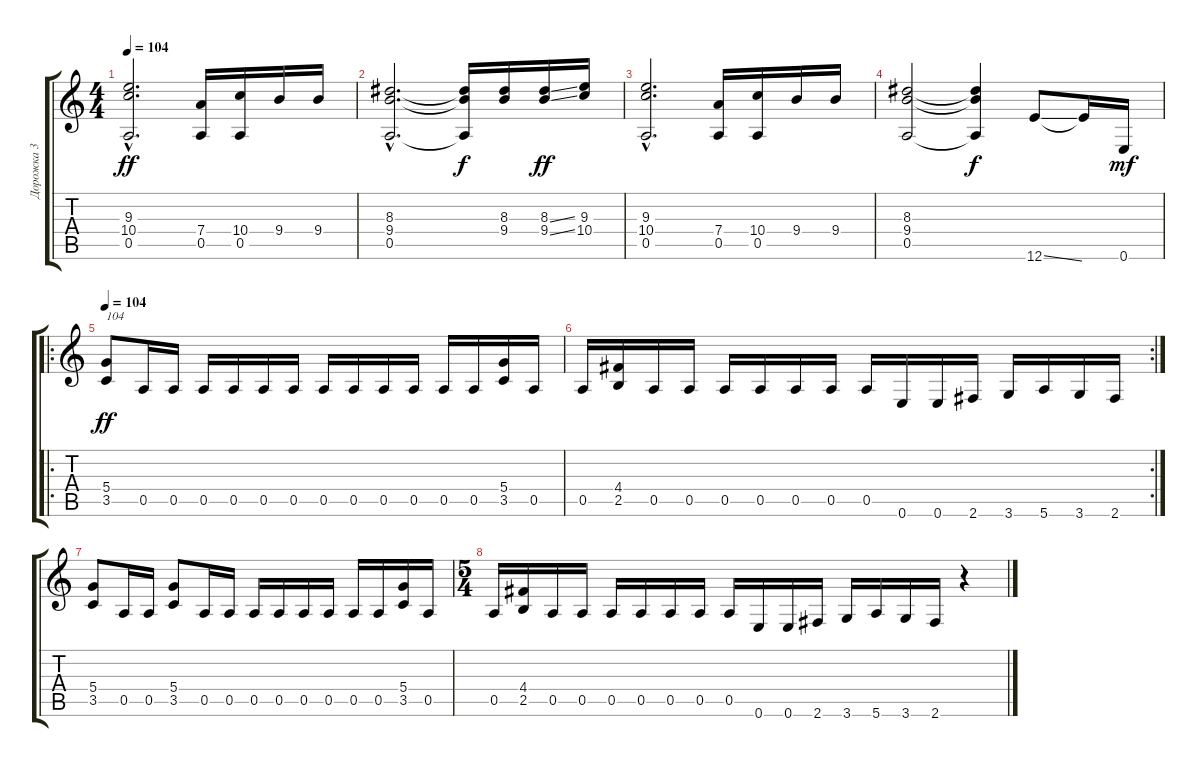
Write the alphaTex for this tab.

\track ("Дорожка 3" "Дорожка 3") {instrument distortionguitar}
\staff {score tabs}
\tuning (E4 B3 G3 D3 A2 E2) {hide}
\ts (4 4)
\tempo 104
\clef g2
\ks c
(9.3{hac} 10.4{hac} 0.5{hac}).2{d dy ff} (7.4 0.5).16 (10.4 0.5).16 9.4.16 9.4.16 |
(8.3{hac} 9.4{hac} 0.5{hac}).2{d} (8.3{t} 9.4{t} 0.5{t}).16{dy f} (8.3 9.4).16 (8.3{ss} 9.4{ss}).16{dy ff} (9.3 10.4).16 |
(9.3{hac} 10.4{hac} 0.5{hac}).2{d} (7.4 0.5).16 (10.4 0.5).16 9.4.16 9.4.16 |
(8.3 9.4 0.5).2 (8.3{t} 9.4{t} 0.5{t}).4{dy f} 12.6{ss}.8 12.6{t}.16 0.6.16{dy mf} |
\ro
\tempo 104
(5.4 3.5).8{txt "104" dy ff} 0.5.16 0.5.16 0.5.16 0.5.16 0.5.16 0.5.16 0.5.16 0.5.16 0.5.16 0.5.16 0.5.16 0.5.16 (5.4 3.5).16 0.5.16 |
\rc 2
0.5.16 (4.4 2.5).16 0.5.16 0.5.16 0.5.16 0.5.16 0.5.16 0.5.16 0.5.16 0.6.16 0.6.16 2.6.16 3.6.16 5.6.16 3.6.16 2.6.16 |
(5.4 3.5).8 0.5.16 0.5.16 (5.4 3.5).8 0.5.16 0.5.16 0.5.16 0.5.16 0.5.16 0.5.16 0.5.16 0.5.16 (5.4 3.5).16 0.5.16 |
\ts (5 4)
0.5.16 (4.4 2.5).16 0.5.16 0.5.16 0.5.16 0.5.16 0.5.16 0.5.16 0.5.16 0.6.16 0.6.16 2.6.16 3.6.16 5.6.16 3.6.16 2.6.16 r.4
